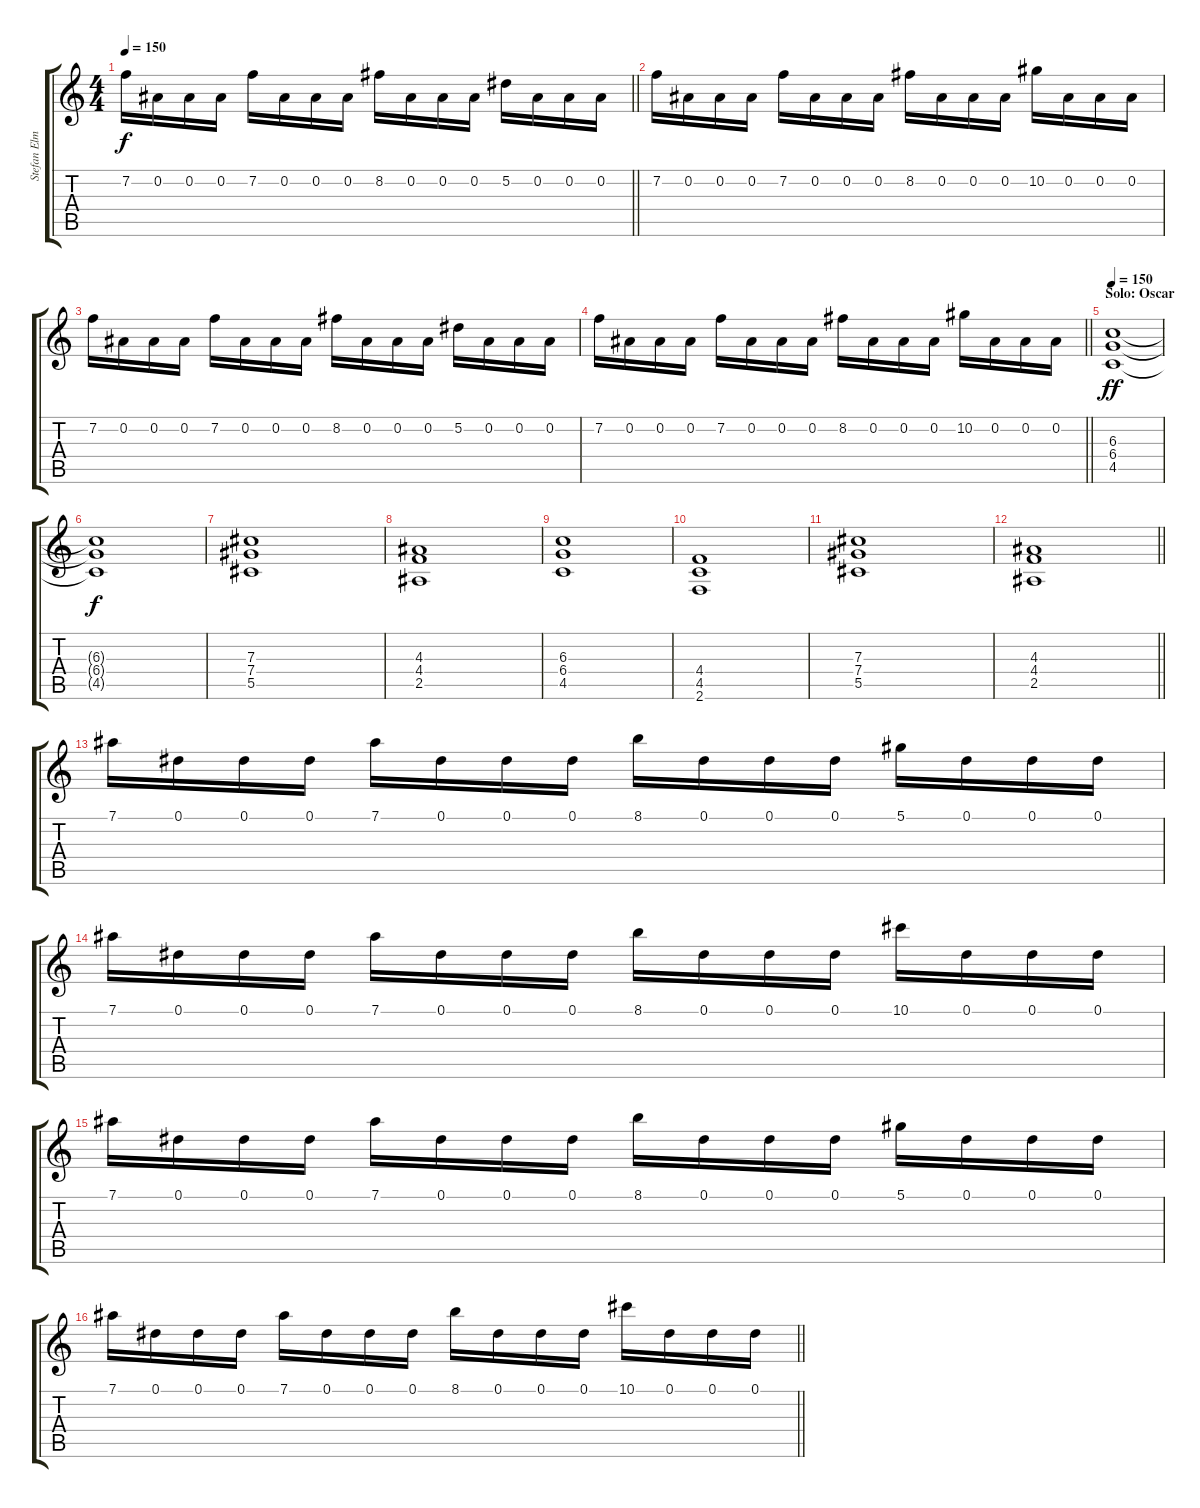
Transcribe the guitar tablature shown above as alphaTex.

\track ("Stefan Elmgren" "Stefan Elm") {instrument distortionguitar}
\staff {score tabs}
\tuning (Eb4 Bb3 Gb3 Db3 Ab2 Eb2) {hide}
\ts (4 4)
\tempo 150
\clef g2
\barLineRight lightlight
\ks c
7.2.16{dy f} 0.2.16 0.2.16 0.2.16 7.2.16 0.2.16 0.2.16 0.2.16 8.2.16 0.2.16 0.2.16 0.2.16 5.2.16 0.2.16 0.2.16 0.2.16 |
7.2.16 0.2.16 0.2.16 0.2.16 7.2.16 0.2.16 0.2.16 0.2.16 8.2.16 0.2.16 0.2.16 0.2.16 10.2.16 0.2.16 0.2.16 0.2.16 |
7.2.16 0.2.16 0.2.16 0.2.16 7.2.16 0.2.16 0.2.16 0.2.16 8.2.16 0.2.16 0.2.16 0.2.16 5.2.16 0.2.16 0.2.16 0.2.16 |
\barLineRight lightlight
7.2.16 0.2.16 0.2.16 0.2.16 7.2.16 0.2.16 0.2.16 0.2.16 8.2.16 0.2.16 0.2.16 0.2.16 10.2.16 0.2.16 0.2.16 0.2.16 |
\section ("" "Solo: Oscar")
\tempo 150
(6.3 6.4 4.5).1{dy ff volume 12} |
(6.3{t} 6.4{t} 4.5{t}).1{dy f} |
(7.3 7.4 5.5).1 |
(4.3 4.4 2.5).1 |
(6.3 6.4 4.5).1 |
(4.4 4.5 2.6).1 |
(7.3 7.4 5.5).1 |
\barLineRight lightlight
(4.3 4.4 2.5).1 |
7.1.16{volume 16} 0.1.16 0.1.16 0.1.16 7.1.16 0.1.16 0.1.16 0.1.16 8.1.16 0.1.16 0.1.16 0.1.16 5.1.16 0.1.16 0.1.16 0.1.16 |
7.1.16 0.1.16 0.1.16 0.1.16 7.1.16 0.1.16 0.1.16 0.1.16 8.1.16 0.1.16 0.1.16 0.1.16 10.1.16 0.1.16 0.1.16 0.1.16 |
7.1.16 0.1.16 0.1.16 0.1.16 7.1.16 0.1.16 0.1.16 0.1.16 8.1.16 0.1.16 0.1.16 0.1.16 5.1.16 0.1.16 0.1.16 0.1.16 |
\barLineRight lightlight
7.1.16 0.1.16 0.1.16 0.1.16 7.1.16 0.1.16 0.1.16 0.1.16 8.1.16 0.1.16 0.1.16 0.1.16 10.1.16 0.1.16 0.1.16 0.1.16
